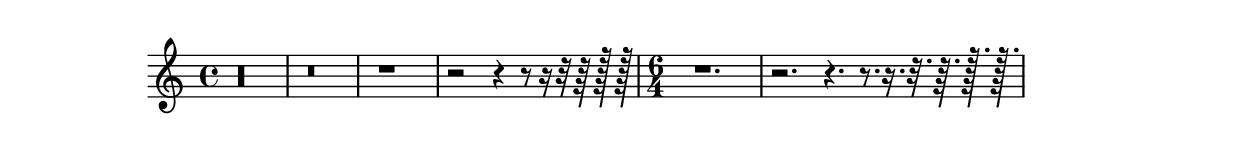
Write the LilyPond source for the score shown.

\version "2.3.22"

\header{
texidoc="
There is a big variety of rests.  Note that the dot of 8th, 16th and 32nd 
rests rest should be next to the top of the rest.  All rests except the 
whole rest are centered on the middle staff line.
"
}


	\score {  {
	\time 4/4
r \longa * 1/4  r\breve * 1/2 
r1 r2 r4 r8 r16 r32 r64 r128 r128
\time 6/4
r1. r2. r4. r8. r16. r32. r64. r128. r128.
}}

